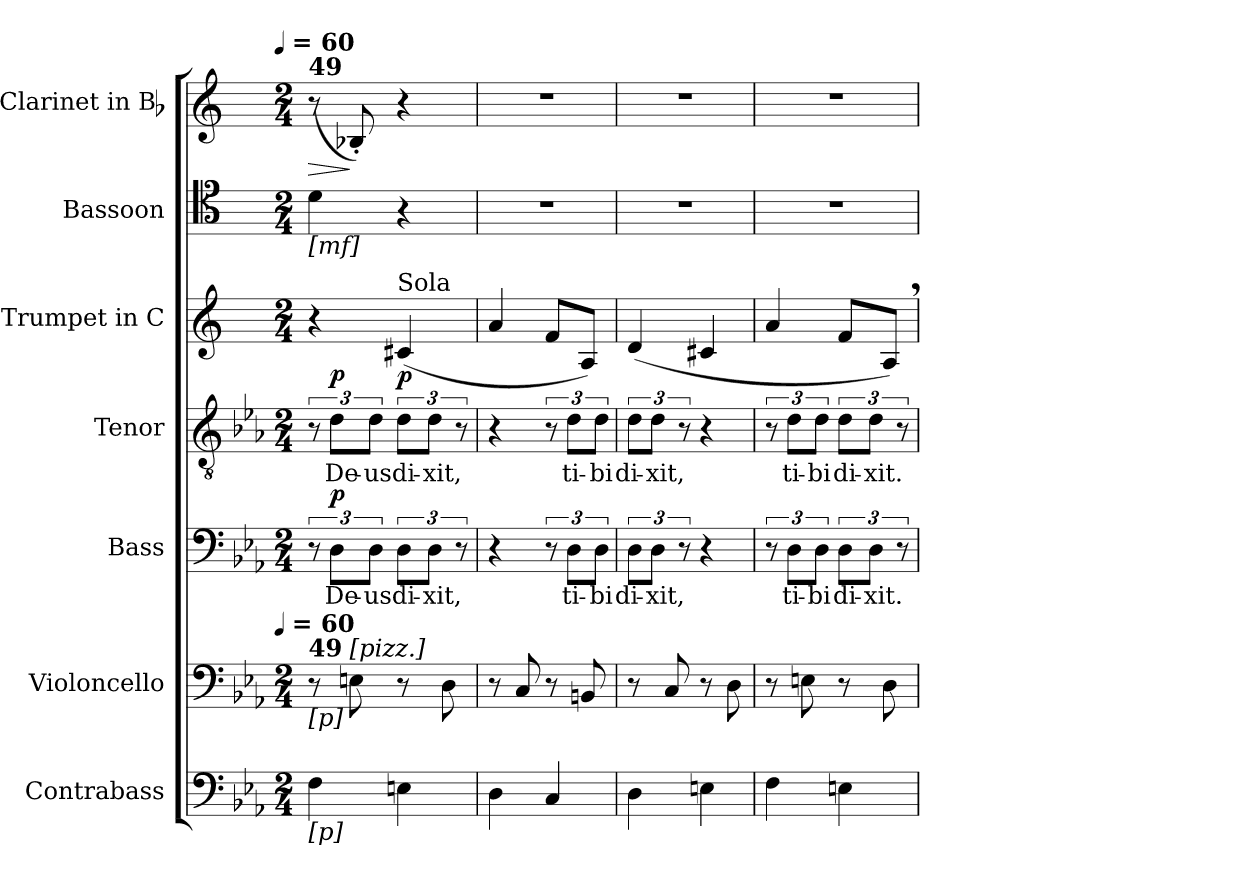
**kern	**kern	**kern	**text	**dynam	**kern	**text	**dynam	**kern	**dynam	**kern	**kern	**dynam
*part7	*part6	*part5	*part5	*part5	*part4	*part4	*part4	*part3	*part3	*part2	*part1	*part1
*staff7	*staff6	*staff5	*staff5	*staff5	*staff4	*staff4	*staff4	*staff3	*staff3	*staff2	*staff1	*staff1
*I"Contrabass	*I"Violoncello	*I"Bass	*	*	*I"Tenor	*	*	*I"Trumpet in C	*	*I"Bassoon	*I"Clarinet in Bb	*
*I'Cb.	*I'Vc.	*I'B.	*	*	*I'T.	*	*	*	*	*I'Bsn.	*I'Cl.	*
*clefF4	*clefF4	*clefF4	*	*	*clefGv2	*	*	*clefG2	*	*clefC4	*clefG2	*
*	*	*	*	*	*	*	*	*	*	*	*ITrd1c2	*
*k[b-e-a-]	*k[b-e-a-]	*k[b-e-a-]	*	*	*k[b-e-a-]	*	*	*k[]	*	*k[]	*k[b-e-]	*
*E-:	*E-:	*E-:	*	*	*E-:	*	*	*C:	*	*C:	*B-:	*
!!LO:TX:omd:t=[quarter] = 60
*M2/4	*M2/4	*M2/4	*	*	*M2/4	*	*	*M2/4	*	*M2/4	*M2/4	*
*MM60	*MM60	*MM60	*	*	*MM60	*	*	*MM60	*	*MM60	*MM60	*
=1	=1	=1	=1	=1	=1	=1	=1	=1	=1	=1	=1	=1
!	!	!	!	!	!	!	!	!	!	!	!LO:TX:a:B:t=49	!
!	!	!	!	!	!	!	!	!	!	!LO:TX:b:t=[mf]	!	!
!	!LO:TX:a:B:t=49	!	!	!	!	!	!	!	!	!	!	!
!	!LO:TX:b:t=[p]	!	!	!	!	!	!	!	!	!	!	!
!	!LO:TX:t=[quarter] = 60	!	!	!	!	!	!	!	!	!	!	!
!LO:TX:b:t=[p]	!	!	!	!	!	!	!	!	!	!	!	!
!	!	!	!	!	!	!	!	!	!	!	!	!LO:HP:b
4F	8r	12r	.	.	12r	.	.	4r	.	4d	(8r	>
!	!	!	!	!LO:DY:a	!	!	!LO:DY:a	!	!	!	!	!
.	.	12D\L	De-	p	12d\L	De-	p	.	.	.	.	.
!	!LO:TX:a:t=[pizz.]	!	!	!	!	!	!	!	!	!	!	!
.	8En	.	.	.	.	.	.	.	.	.	8A-X')	]
.	.	12D\J	-us	.	12d\J	-us	.	.	.	.	.	.
!	!	!	!	!	!	!	!	!LO:TX:a:t=Sola	!	!	!	!
4En	8r	12D\L	di-	.	12d\L	di-	.	(4c#X	p	4r	4r	.
.	.	12D\J	-xit,	.	12d\J	-xit,	.	.	.	.	.	.
.	8D	.	.	.	.	.	.	.	.	.	.	.
.	.	12r	.	.	12r	.	.	.	.	.	.	.
=2	=2	=2	=2	=2	=2	=2	=2	=2	=2	=2	=2	=2
4D	8r	4r	.	.	4r	.	.	4a	.	2r	2r	.
.	8C	.	.	.	.	.	.	.	.	.	.	.
4C	8r	12r	.	.	12r	.	.	8fL	.	.	.	.
.	.	12D\L	ti-	.	12d\L	ti-	.	.	.	.	.	.
.	8BBn	.	.	.	.	.	.	8AJ)	.	.	.	.
.	.	12D\J	-bi	.	12d\J	-bi	.	.	.	.	.	.
=3	=3	=3	=3	=3	=3	=3	=3	=3	=3	=3	=3	=3
4D	8r	12D\L	di-	.	12d\L	di-	.	(4d	.	2r	2r	.
.	.	12D\J	-xit,	.	12d\J	-xit,	.	.	.	.	.	.
.	8C	.	.	.	.	.	.	.	.	.	.	.
.	.	12r	.	.	12r	.	.	.	.	.	.	.
4En	8r	4r	.	.	4r	.	.	4c#X	.	.	.	.
.	8D	.	.	.	.	.	.	.	.	.	.	.
=4	=4	=4	=4	=4	=4	=4	=4	=4	=4	=4	=4	=4
4F	8r	12r	.	.	12r	.	.	4a	.	2r	2r	.
.	.	12D\L	ti-	.	12d\L	ti-	.	.	.	.	.	.
.	8En	.	.	.	.	.	.	.	.	.	.	.
.	.	12D\J	-bi	.	12d\J	-bi	.	.	.	.	.	.
4En	8r	12D\L	di-	.	12d\L	di-	.	8fL	.	.	.	.
.	.	12D\J	-xit.	.	12d\J	-xit.	.	.	.	.	.	.
.	8D	.	.	.	.	.	.	8A,J)	.	.	.	.
.	.	12r	.	.	12r	.	.	.	.	.	.	.
=	=	=	=	=	=	=	=	=	=	=	=	=
*-	*-	*-	*-	*-	*-	*-	*-	*-	*-	*-	*-	*-
